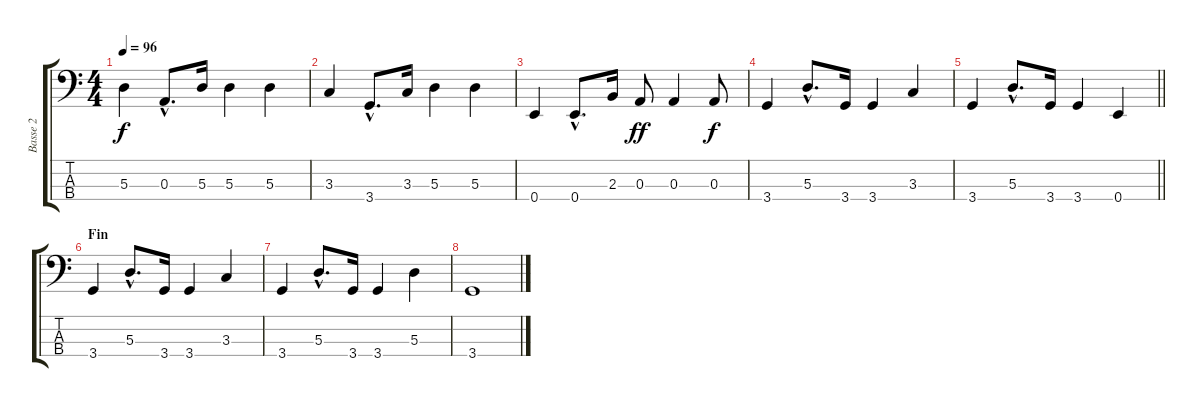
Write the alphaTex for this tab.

\track ("Basse 2" "Basse 2") {instrument fretlessbass}
\staff {score tabs}
\tuning (G2 D2 A1 E1) {hide}
\ts (4 4)
\tempo 96
\clef f4
\ks c
5.3.4{dy f} 0.3{hac}.8{d} 5.3.16 5.3.4 5.3.4 |
3.3.4 3.4{hac}.8{d} 3.3.16 5.3.4 5.3.4 |
0.4.4 0.4{hac}.8{d} 2.3.16 0.3.8{dy ff} 0.3.4 0.3.8{dy f} |
3.4.4 5.3{hac}.8{d} 3.4.16 3.4.4 3.3.4 |
\barLineRight lightlight
3.4.4 5.3{hac}.8{d} 3.4.16 3.4.4 0.4.4 |
\section ("" "Fin")
3.4.4 5.3{hac}.8{d} 3.4.16 3.4.4 3.3.4 |
3.4.4 5.3{hac}.8{d} 3.4.16 3.4.4 5.3.4 |
3.4.1
